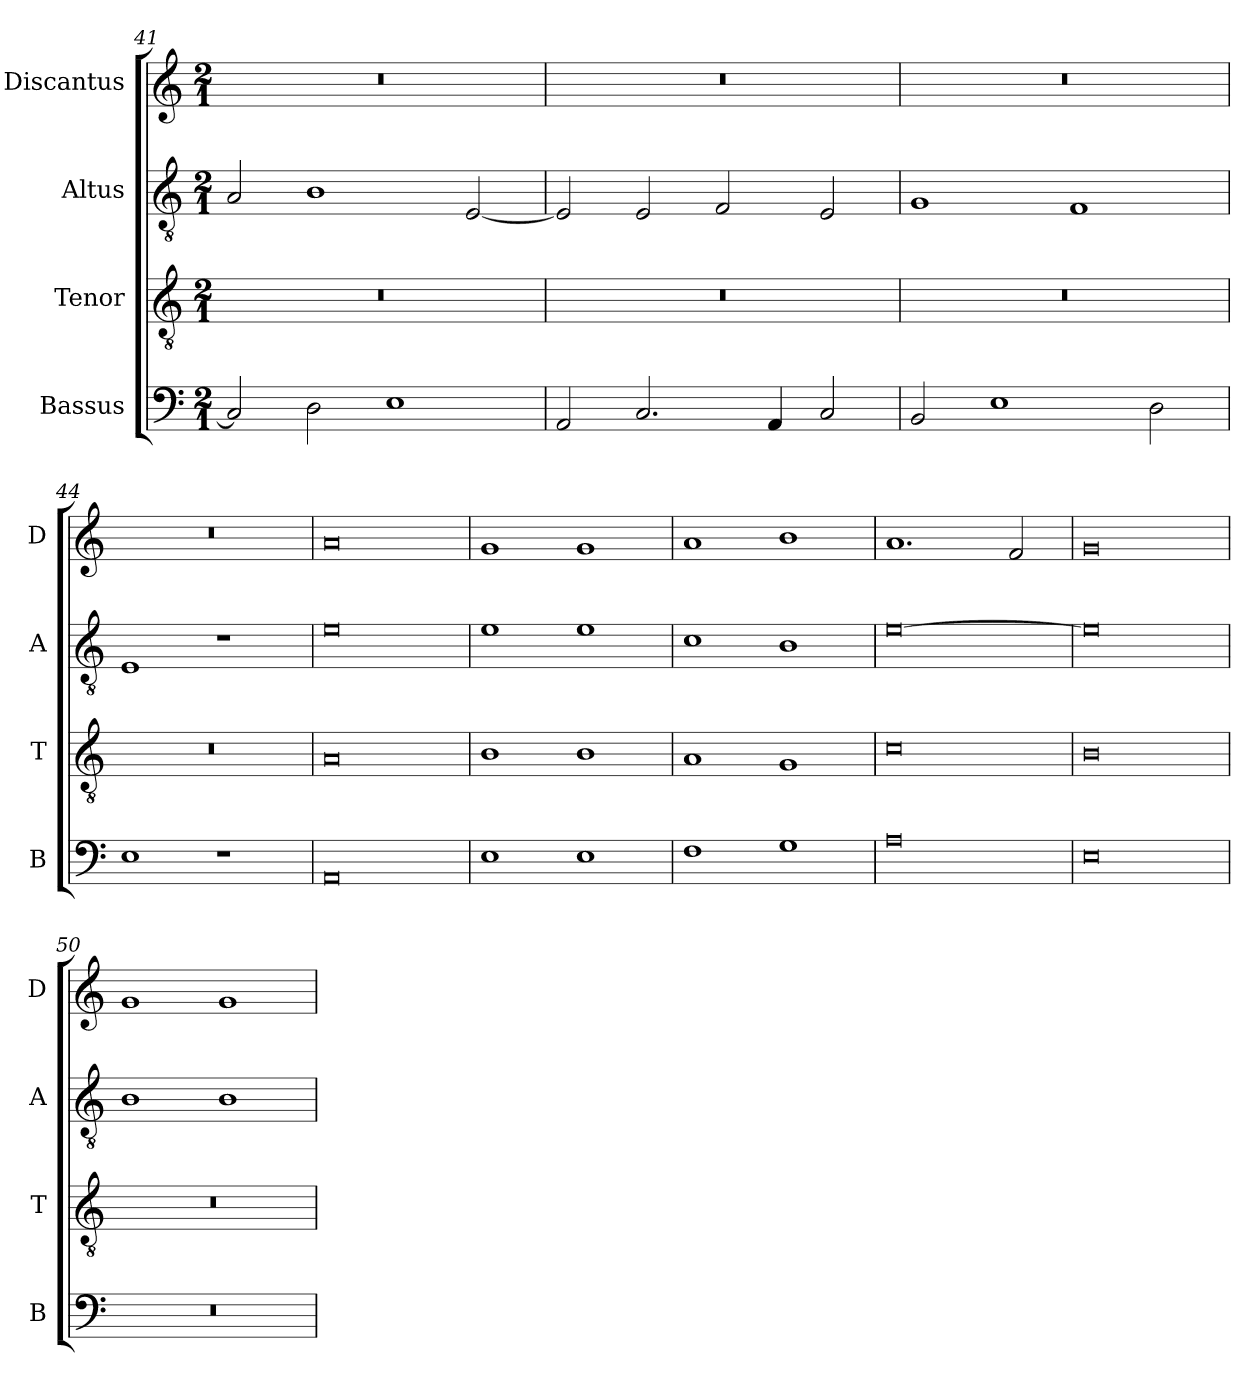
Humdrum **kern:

**kern	**kern	**kern	**kern
*part4	*part3	*part2	*part1
*staff4	*staff3	*staff2	*staff1
*I"Bassus	*I"Tenor	*I"Altus	*I"Discantus
*I'B	*I'T	*I'A	*I'D
*clefF4	*clefGv2	*clefGv2	*clefG2
*k[]	*k[]	*k[]	*k[]
*M2/1	*M2/1	*M2/1	*M2/1
=41	=41	=41	=41
2C/]	0r	2A/	0r
2D\	.	1B	.
1E	.	.	.
.	.	[2E/	.
=42	=42	=42	=42
2AA/	0r	2E/]	0r
2.C/	.	2E/	.
.	.	2F/	.
4AA/	.	.	.
2C/	.	2E/	.
=43	=43	=43	=43
2BB/	0r	1G	0r
1E	.	.	.
.	.	1F	.
2D\	.	.	.
=44	=44	=44	=44
1E	0r	1E	0r
1r	.	1r	.
=45	=45	=45	=45
0AA	0A	0e	0a
=46	=46	=46	=46
1E	1B	1e	1g
1E	1B	1e	1g
=47	=47	=47	=47
1F	1A	1c	1a
1G	1G	1B	1b
=48	=48	=48	=48
0A	0c	[0e	1.a
.	.	.	2f/
=49	=49	=49	=49
0E	0B	0e]	0g
=50	=50	=50	=50
0r	0r	1B	1g
.	.	1B	1g
=	=	=	=
*-	*-	*-	*-
